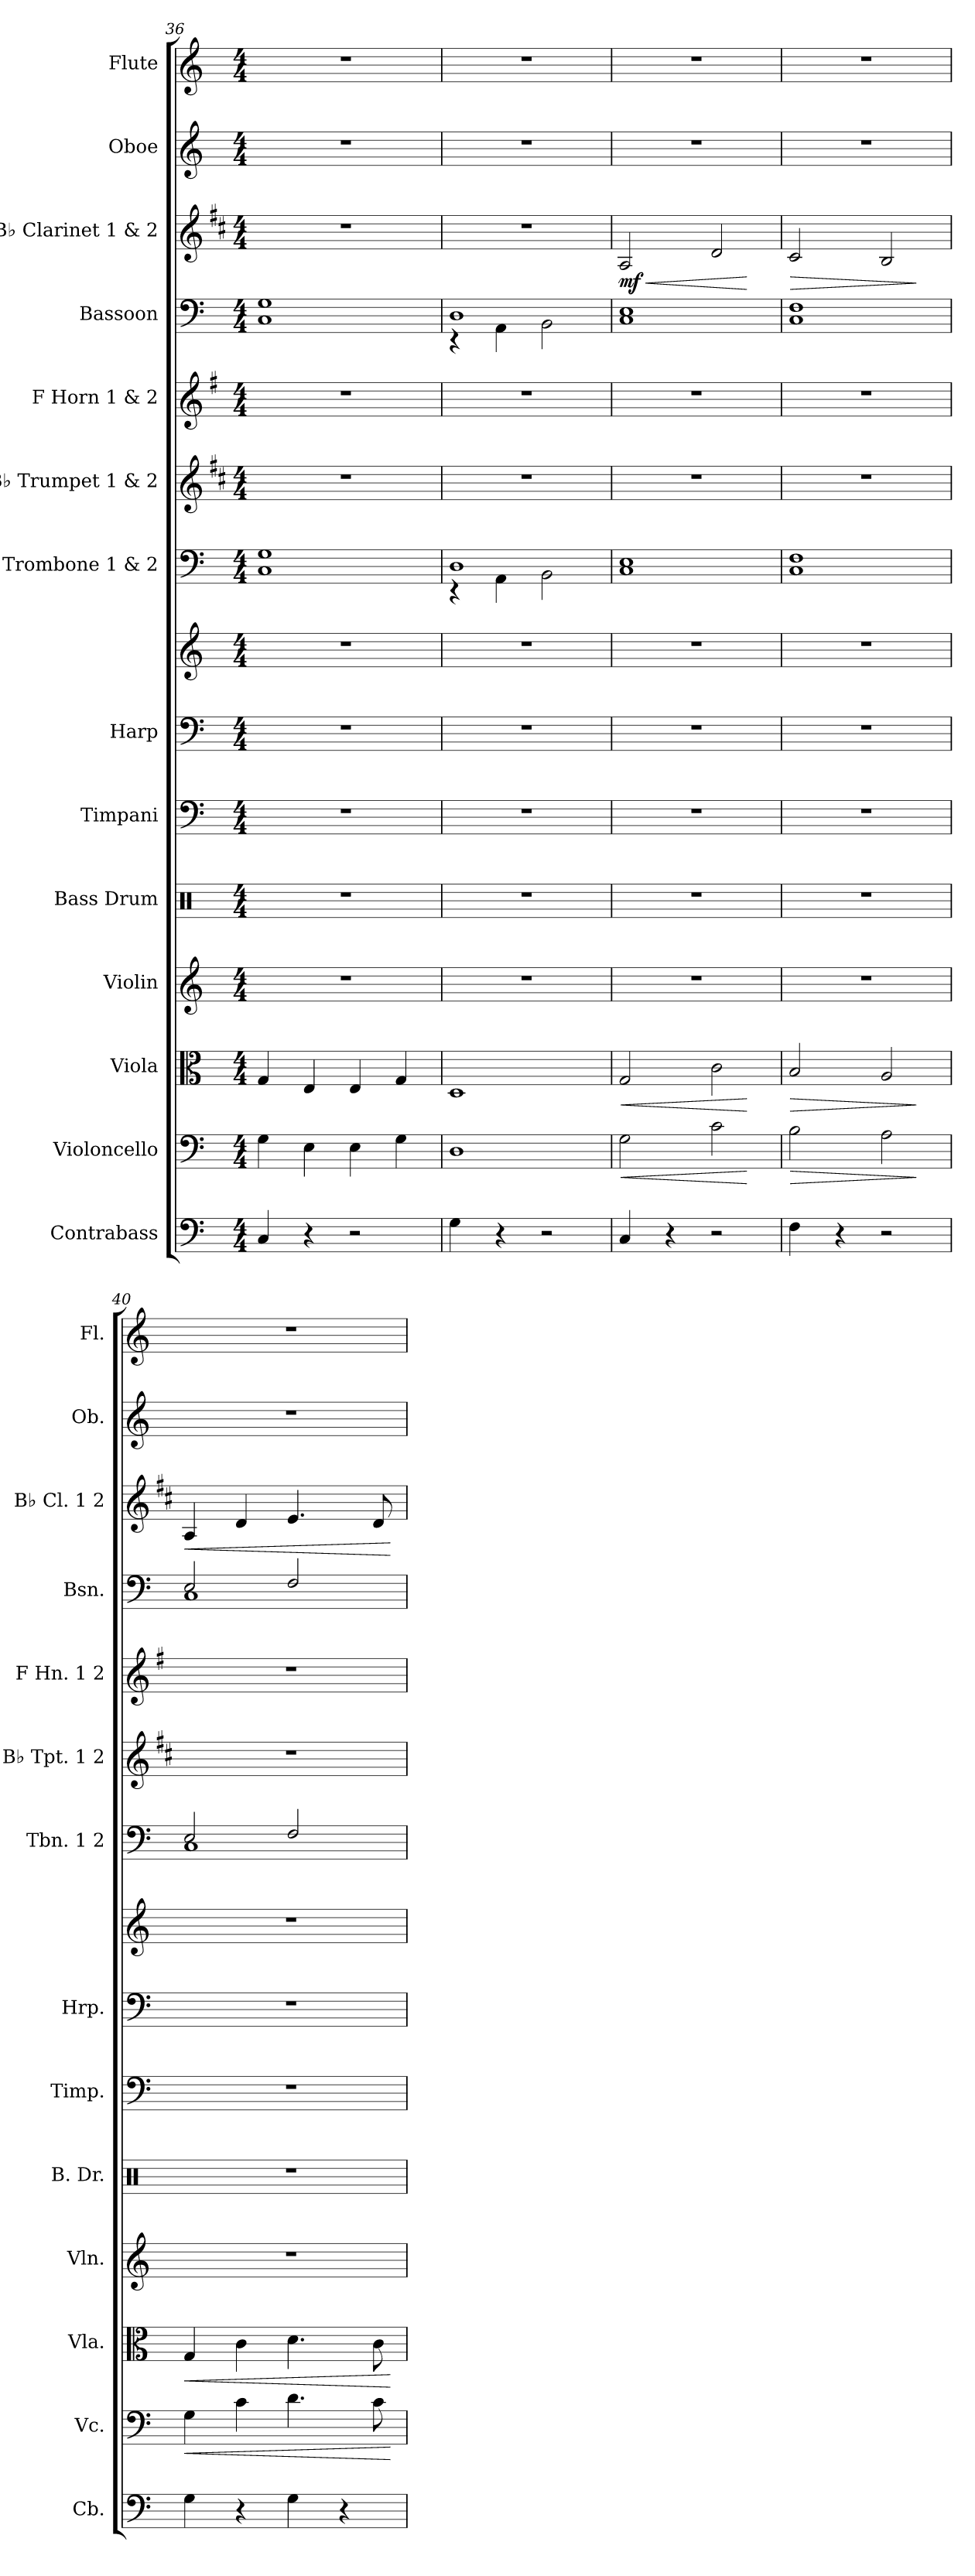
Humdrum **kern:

**kern	**kern	**dynam	**kern	**dynam	**kern	**kern	**kern	**kern	**kern	**kern	**kern	**kern	**kern	**kern	**dynam	**kern	**kern
*part14	*part13	*part13	*part12	*part12	*part11	*part10	*part9	*part8	*part8	*part7	*part6	*part5	*part4	*part3	*part3	*part2	*part1
*staff15	*staff14	*staff14	*staff13	*staff13	*staff12	*staff11	*staff10	*staff9	*staff8	*staff7	*staff6	*staff5	*staff4	*staff3	*staff3	*staff2	*staff1
*I"Contrabass	*I"Violoncello	*	*I"Viola	*	*I"Violin	*I"Bass Drum	*I"Timpani	*I"Harp	*	*I"Trombone 1 &amp; 2	*I"B♭ Trumpet 1 &amp; 2	*I"F Horn 1 &amp; 2	*I"Bassoon	*I"B♭ Clarinet 1 &amp; 2	*	*I"Oboe	*I"Flute
*I'Cb.	*I'Vc.	*	*I'Vla.	*	*I'Vln.	*I'B. Dr.	*I'Timp.	*I'Hrp.	*	*I'Tbn. 1 2	*I'B♭ Tpt. 1 2	*I'F Hn. 1 2	*I'Bsn.	*I'B♭ Cl. 1 2	*	*I'Ob.	*I'Fl.
*clefF4	*clefF4	*	*clefC3	*	*clefG2	*clefX	*clefF4	*clefF4	*clefG2	*clefF4	*clefG2	*clefG2	*clefF4	*clefG2	*	*clefG2	*clefG2
*ITrd7c12	*	*	*	*	*	*	*	*	*	*	*ITrd1c2	*ITrd4c7	*	*ITrd1c2	*	*	*
*k[]	*k[]	*	*k[]	*	*k[]	*k[]	*k[]	*k[]	*k[]	*k[]	*k[]	*k[]	*k[]	*k[]	*	*k[]	*k[]
*M4/4	*M4/4	*	*M4/4	*	*M4/4	*M4/4	*M4/4	*M4/4	*M4/4	*M4/4	*M4/4	*M4/4	*M4/4	*M4/4	*	*M4/4	*M4/4
=36	=36	=36	=36	=36	=36	=36	=36	=36	=36	=36	=36	=36	=36	=36	=36	=36	=36
4CC/	4G\	.	4G/	.	1r	1r	1r	1r	1r	1C 1G	1r	1r	1C 1G	1r	.	1r	1r
4r	4E\	.	4E/	.	.	.	.	.	.	.	.	.	.	.	.	.	.
2r	4E\	.	4E/	.	.	.	.	.	.	.	.	.	.	.	.	.	.
.	4G\	.	4G/	.	.	.	.	.	.	.	.	.	.	.	.	.	.
=37	=37	=37	=37	=37	=37	=37	=37	=37	=37	=37	=37	=37	=37	=37	=37	=37	=37
*	*	*	*	*	*	*	*	*	*	*^	*	*	*^	*	*	*	*
4GG\	1D	.	1D	.	1r	1r	1r	1r	1r	1D	4r	1r	1r	1D	4r	1r	.	1r	1r
4r	.	.	.	.	.	.	.	.	.	.	4AA\	.	.	.	4AA\	.	.	.	.
2r	.	.	.	.	.	.	.	.	.	.	2BB\	.	.	.	2BB\	.	.	.	.
!!LO:PB:g=z
=38	=38	=38	=38	=38	=38	=38	=38	=38	=38	=38	=38	=38	=38	=38	=38	=38	=38	=38	=38
!	!	!LO:HP:b	!	!LO:HP:b	!	!	!	!	!	!	!	!	!	!	!	!	!LO:HP:b	!	!
!	!	!	!	!	!	!	!	!	!	!	!	!	!	!	!	!	!LO:DY:n=1:b	!	!
*	*	*	*	*	*	*	*	*	*	*v	*v	*	*	*v	*v	*	*	*	*
4CC/	2G\	<	2G/	<	1r	1r	1r	1r	1r	1C 1E	1r	1r	1C 1E	2G/	< mf	1r	1r
4r	.	.	.	.	.	.	.	.	.	.	.	.	.	.	.	.	.
2r	2c\	.	2c\	.	.	.	.	.	.	.	.	.	.	2c/	.	.	.
.	.	[	.	[	.	.	.	.	.	.	.	.	.	.	[	.	.
=39	=39	=39	=39	=39	=39	=39	=39	=39	=39	=39	=39	=39	=39	=39	=39	=39	=39
!	!	!LO:HP:b	!	!LO:HP:b	!	!	!	!	!	!	!	!	!	!	!LO:HP:b	!	!
4FF\	2B\	>	2B/	>	1r	1r	1r	1r	1r	1C 1F	1r	1r	1C 1F	2B/	>	1r	1r
4r	.	.	.	.	.	.	.	.	.	.	.	.	.	.	.	.	.
2r	2A\	.	2A/	.	.	.	.	.	.	.	.	.	.	2A/	.	.	.
.	.	]	.	]	.	.	.	.	.	.	.	.	.	.	]	.	.
=40	=40	=40	=40	=40	=40	=40	=40	=40	=40	=40	=40	=40	=40	=40	=40	=40	=40
!	!	!LO:HP:b	!	!LO:HP:b	!	!	!	!	!	!	!	!	!	!	!LO:HP:b	!	!
*	*	*	*	*	*	*	*	*	*	*^	*	*	*^	*	*	*	*
4GG\	4G\	<	4G/	<	1r	1r	1r	1r	1r	2E/	1C	1r	1r	2E/	1C	4G/	<	1r	1r
4r	4c\	.	4c\	.	.	.	.	.	.	.	.	.	.	.	.	4c/	.	.	.
4GG\	4.d\	.	4.d\	.	.	.	.	.	.	2F/	.	.	.	2F/	.	4.d/	.	.	.
4r	.	.	.	.	.	.	.	.	.	.	.	.	.	.	.	.	.	.	.
.	8c\	.	8c\	.	.	.	.	.	.	.	.	.	.	.	.	8c/	.	.	.
*	*	*	*	*	*	*	*	*	*	*v	*v	*	*	*v	*v	*	*	*	*
.	.	[	.	[	.	.	.	.	.	.	.	.	.	.	[	.	.
=	=	=	=	=	=	=	=	=	=	=	=	=	=	=	=	=	=
*-	*-	*-	*-	*-	*-	*-	*-	*-	*-	*-	*-	*-	*-	*-	*-	*-	*-
